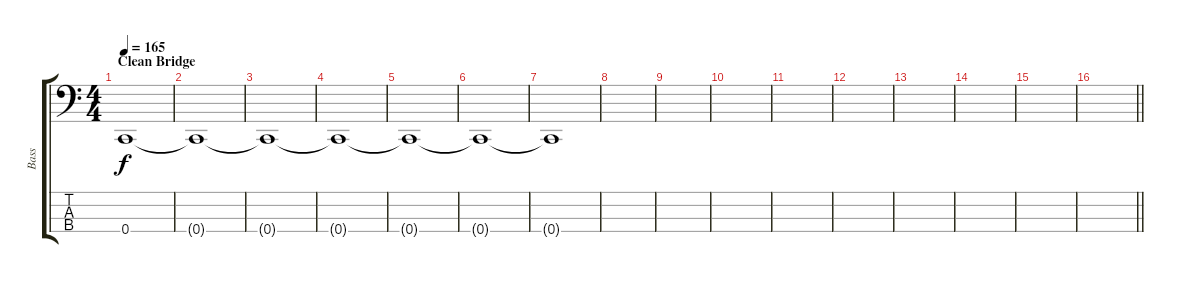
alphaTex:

\track ("Bass" "Bass") {instrument electricbassfinger}
\staff {score tabs}
\tuning (F2 C2 G1 C1) {hide}
\ts (4 4)
\section ("" "Clean Bridge")
\tempo 165
\clef f4
\ks c
0.4.1{dy f volume 4} |
0.4{t}.1 |
0.4{t}.1 |
0.4{t}.1 |
0.4{t}.1{volume 0} |
0.4{t}.1 |
0.4{t}.1 |
|
|
|
|
|
|
|
|
\barLineRight lightlight
